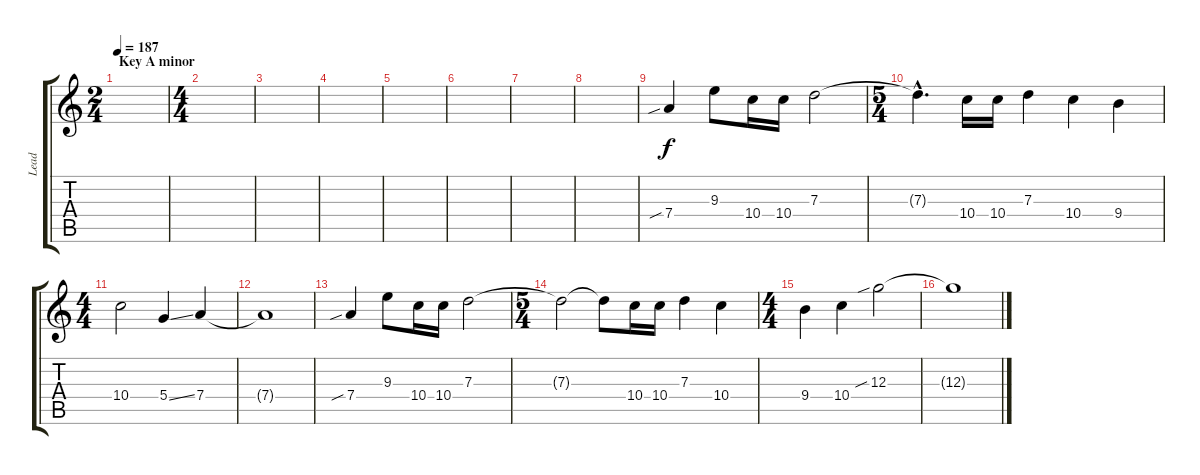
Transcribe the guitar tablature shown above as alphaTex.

\track ("Lead" "Lead") {instrument overdrivenguitar}
\staff {score tabs}
\tuning (E4 B3 G3 D3 A2 E2) {hide}
\ts (2 4)
\section ("" "Key A minor")
\tempo 187
\clef g2
\ks aminor
|
\ts (4 4)
|
|
|
|
|
|
|
7.4{sib}.4 9.3.8 10.4.16 10.4.16 7.3.2 |
\ts (5 4)
7.3{hac t}.4{d} 10.4.16 10.4.16 7.3.4 10.4.4 9.4.4 |
\ts (4 4)
10.4.2 5.4{ss}.4 7.4.4 |
7.4{t}.1 |
7.4{sib}.4 9.3.8 10.4.16 10.4.16 7.3.2 |
\ts (5 4)
7.3{t}.2 7.3{t}.8 10.4.16 10.4.16 7.3.4 10.4.4 |
\ts (4 4)
9.4.4 10.4.4 12.3{sib}.2 |
12.3{t}.1
